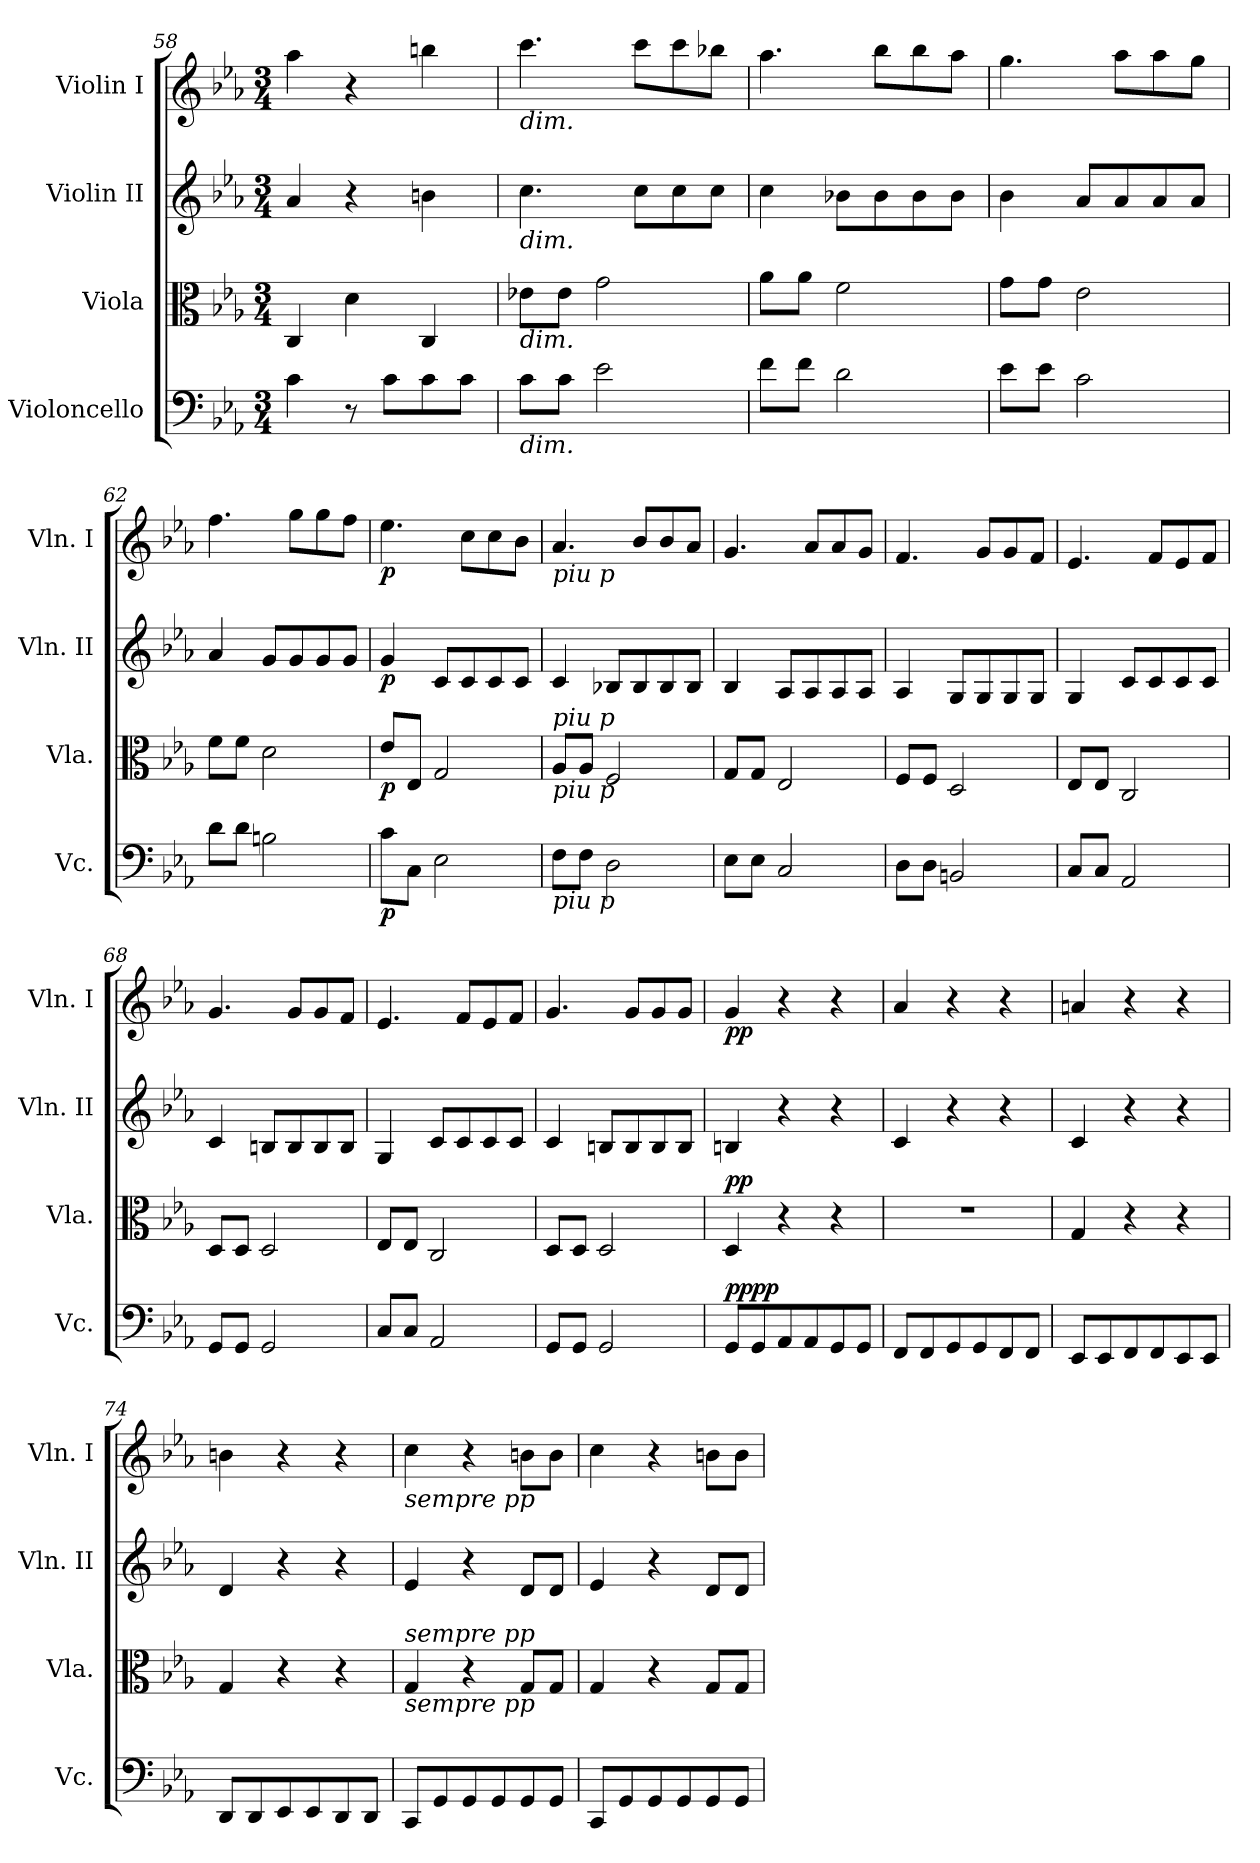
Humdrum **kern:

**kern	**dynam	**kern	**dynam	**kern	**dynam	**kern	**dynam
*part4	*part4	*part3	*part3	*part2	*part2	*part1	*part1
*staff4	*staff4	*staff3	*staff3	*staff2	*staff2	*staff1	*staff1
*I"Violoncello	*	*I"Viola	*	*I"Violin II	*	*I"Violin I	*
*I'Vc.	*	*I'Vla.	*	*I'Vln. II	*	*I'Vln. I	*
*clefF4	*	*clefC3	*	*clefG2	*	*clefG2	*
*k[b-e-a-]	*	*k[b-e-a-]	*	*k[b-e-a-]	*	*k[b-e-a-]	*
*c:	*	*c:	*	*c:	*	*c:	*
*M3/4	*	*M3/4	*	*M3/4	*	*M3/4	*
=58	=58	=58	=58	=58	=58	=58	=58
4c\	.	4C/	.	4a-/	.	4aa-\	.
8r	.	4d\	.	4r	.	4r	.
8c\L	.	.	.	.	.	.	.
8c\	.	4C/	.	4bn\	.	4bbn\	.
8c\J	.	.	.	.	.	.	.
!!LO:LB:g=z
=59	=59	=59	=59	=59	=59	=59	=59
!	!	!	!	!	!	!LO:TX:b:i:t=dim.	!
!	!	!	!	!LO:TX:b:i:t=dim.	!	!	!
!	!	!LO:TX:b:i:t=dim.	!	!	!	!	!
!LO:TX:b:i:t=dim.	!	!	!	!	!	!	!
8c\L	.	8e-X\L	.	4.cc\	.	4.ccc\	.
8c\J	.	8e-\J	.	.	.	.	.
2e-\	.	2g\	.	.	.	.	.
.	.	.	.	8cc\L	.	8ccc\L	.
.	.	.	.	8cc\	.	8ccc\	.
.	.	.	.	8cc\J	.	8bb-X\J	.
=60	=60	=60	=60	=60	=60	=60	=60
8f\L	.	8a-\L	.	4cc\	.	4.aa-\	.
8f\J	.	8a-\J	.	.	.	.	.
2d\	.	2f\	.	8b-X\L	.	.	.
.	.	.	.	8b-\	.	8bb-\L	.
.	.	.	.	8b-\	.	8bb-\	.
.	.	.	.	8b-\J	.	8aa-\J	.
=61	=61	=61	=61	=61	=61	=61	=61
8e-\L	.	8g\L	.	4b-\	.	4.gg\	.
8e-\J	.	8g\J	.	.	.	.	.
2c\	.	2e-\	.	8a-/L	.	.	.
.	.	.	.	8a-/	.	8aa-\L	.
.	.	.	.	8a-/	.	8aa-\	.
.	.	.	.	8a-/J	.	8gg\J	.
=62	=62	=62	=62	=62	=62	=62	=62
8d\L	.	8f\L	.	4a-/	.	4.ff\	.
8d\J	.	8f\J	.	.	.	.	.
2Bn\	.	2d\	.	8g/L	.	.	.
.	.	.	.	8g/	.	8gg\L	.
.	.	.	.	8g/	.	8gg\	.
.	.	.	.	8g/J	.	8ff\J	.
=63	=63	=63	=63	=63	=63	=63	=63
!	!LO:DY:b	!	!LO:DY:b	!	!LO:DY:b	!	!LO:DY:b
8c\L	p	8e-/L	p	4g/	p	4.ee-\	p
8C\J	.	8E-/J	.	.	.	.	.
2E-\	.	2G/	.	8c/L	.	.	.
.	.	.	.	8c/	.	8cc\L	.
.	.	.	.	8c/	.	8cc\	.
.	.	.	.	8c/J	.	8b-\J	.
=64	=64	=64	=64	=64	=64	=64	=64
!	!	!	!	!	!	!LO:TX:b:i:t=piu p	!
!	!	!LO:TX:a:i:t=piu p	!	!	!	!	!
!	!	!LO:TX:b:i:t=piu p	!	!	!	!	!
!LO:TX:b:i:t=piu p	!	!	!	!	!	!	!
8F\L	.	8A-/L	.	4c/	.	4.a-/	.
8F\J	.	8A-/J	.	.	.	.	.
2D\	.	2F/	.	8B-X/L	.	.	.
.	.	.	.	8B-/	.	8b-/L	.
.	.	.	.	8B-/	.	8b-/	.
.	.	.	.	8B-/J	.	8a-/J	.
!!LO:LB:g=z
=65	=65	=65	=65	=65	=65	=65	=65
8E-\L	.	8G/L	.	4B-/	.	4.g/	.
8E-\J	.	8G/J	.	.	.	.	.
2C/	.	2E-/	.	8A-/L	.	.	.
.	.	.	.	8A-/	.	8a-/L	.
.	.	.	.	8A-/	.	8a-/	.
.	.	.	.	8A-/J	.	8g/J	.
=66	=66	=66	=66	=66	=66	=66	=66
8D\L	.	8F/L	.	4A-/	.	4.f/	.
8D\J	.	8F/J	.	.	.	.	.
2BBn/	.	2D/	.	8G/L	.	.	.
.	.	.	.	8G/	.	8g/L	.
.	.	.	.	8G/	.	8g/	.
.	.	.	.	8G/J	.	8f/J	.
=67	=67	=67	=67	=67	=67	=67	=67
8C/L	.	8E-/L	.	4G/	.	4.e-/	.
8C/J	.	8E-/J	.	.	.	.	.
2AA-/	.	2C/	.	8c/L	.	.	.
.	.	.	.	8c/	.	8f/L	.
.	.	.	.	8c/	.	8e-/	.
.	.	.	.	8c/J	.	8f/J	.
=68	=68	=68	=68	=68	=68	=68	=68
8GG/L	.	8D/L	.	4c/	.	4.g/	.
8GG/J	.	8D/J	.	.	.	.	.
2GG/	.	2D/	.	8Bn/L	.	.	.
.	.	.	.	8B/	.	8g/L	.
.	.	.	.	8B/	.	8g/	.
.	.	.	.	8B/J	.	8f/J	.
=69	=69	=69	=69	=69	=69	=69	=69
8C/L	.	8E-/L	.	4G/	.	4.e-/	.
8C/J	.	8E-/J	.	.	.	.	.
2AA-/	.	2C/	.	8c/L	.	.	.
.	.	.	.	8c/	.	8f/L	.
.	.	.	.	8c/	.	8e-/	.
.	.	.	.	8c/J	.	8f/J	.
=70	=70	=70	=70	=70	=70	=70	=70
8GG/L	.	8D/L	.	4c/	.	4.g/	.
8GG/J	.	8D/J	.	.	.	.	.
2GG/	.	2D/	.	8Bn/L	.	.	.
.	.	.	.	8B/	.	8g/L	.
.	.	.	.	8B/	.	8g/	.
.	.	.	.	8B/J	.	8g/J	.
!!LO:LB:g=z
=71	=71	=71	=71	=71	=71	=71	=71
!	!LO:DY:a	!	!	!	!	!	!
!	!LO:DY:n=1:b	!	!LO:DY:a	!	!	!	!LO:DY:b
8GG/L	pp pp	4D/	pp	4Bn/	.	4g/	pp
8GG/	.	.	.	.	.	.	.
8AA-/	.	4r	.	4r	.	4r	.
8AA-/	.	.	.	.	.	.	.
8GG/	.	4r	.	4r	.	4r	.
8GG/J	.	.	.	.	.	.	.
=72	=72	=72	=72	=72	=72	=72	=72
8FF/L	.	2.r	.	4c/	.	4a-/	.
8FF/	.	.	.	.	.	.	.
8GG/	.	.	.	4r	.	4r	.
8GG/	.	.	.	.	.	.	.
8FF/	.	.	.	4r	.	4r	.
8FF/J	.	.	.	.	.	.	.
=73	=73	=73	=73	=73	=73	=73	=73
8EE-/L	.	4G/	.	4c/	.	4an/	.
8EE-/	.	.	.	.	.	.	.
8FF/	.	4r	.	4r	.	4r	.
8FF/	.	.	.	.	.	.	.
8EE-/	.	4r	.	4r	.	4r	.
8EE-/J	.	.	.	.	.	.	.
=74	=74	=74	=74	=74	=74	=74	=74
8DD/L	.	4G/	.	4d/	.	4bn\	.
8DD/	.	.	.	.	.	.	.
8EE-/	.	4r	.	4r	.	4r	.
8EE-/	.	.	.	.	.	.	.
8DD/	.	4r	.	4r	.	4r	.
8DD/J	.	.	.	.	.	.	.
=75	=75	=75	=75	=75	=75	=75	=75
!	!	!	!	!	!	!LO:TX:b:i:t=sempre pp	!
!	!	!LO:TX:b:i:t=sempre pp	!	!	!	!	!
!	!	!LO:TX:a:i:t=sempre pp	!	!	!	!	!
8CC/L	.	4G/	.	4e-/	.	4cc\	.
8GG/	.	.	.	.	.	.	.
8GG/	.	4r	.	4r	.	4r	.
8GG/	.	.	.	.	.	.	.
8GG/	.	8G/L	.	8d/L	.	8bn\L	.
8GG/J	.	8G/J	.	8d/J	.	8b\J	.
=76	=76	=76	=76	=76	=76	=76	=76
8CC/L	.	4G/	.	4e-/	.	4cc\	.
8GG/	.	.	.	.	.	.	.
8GG/	.	4r	.	4r	.	4r	.
8GG/	.	.	.	.	.	.	.
8GG/	.	8G/L	.	8d/L	.	8bn\L	.
8GG/J	.	8G/J	.	8d/J	.	8b\J	.
=	=	=	=	=	=	=	=
*-	*-	*-	*-	*-	*-	*-	*-
